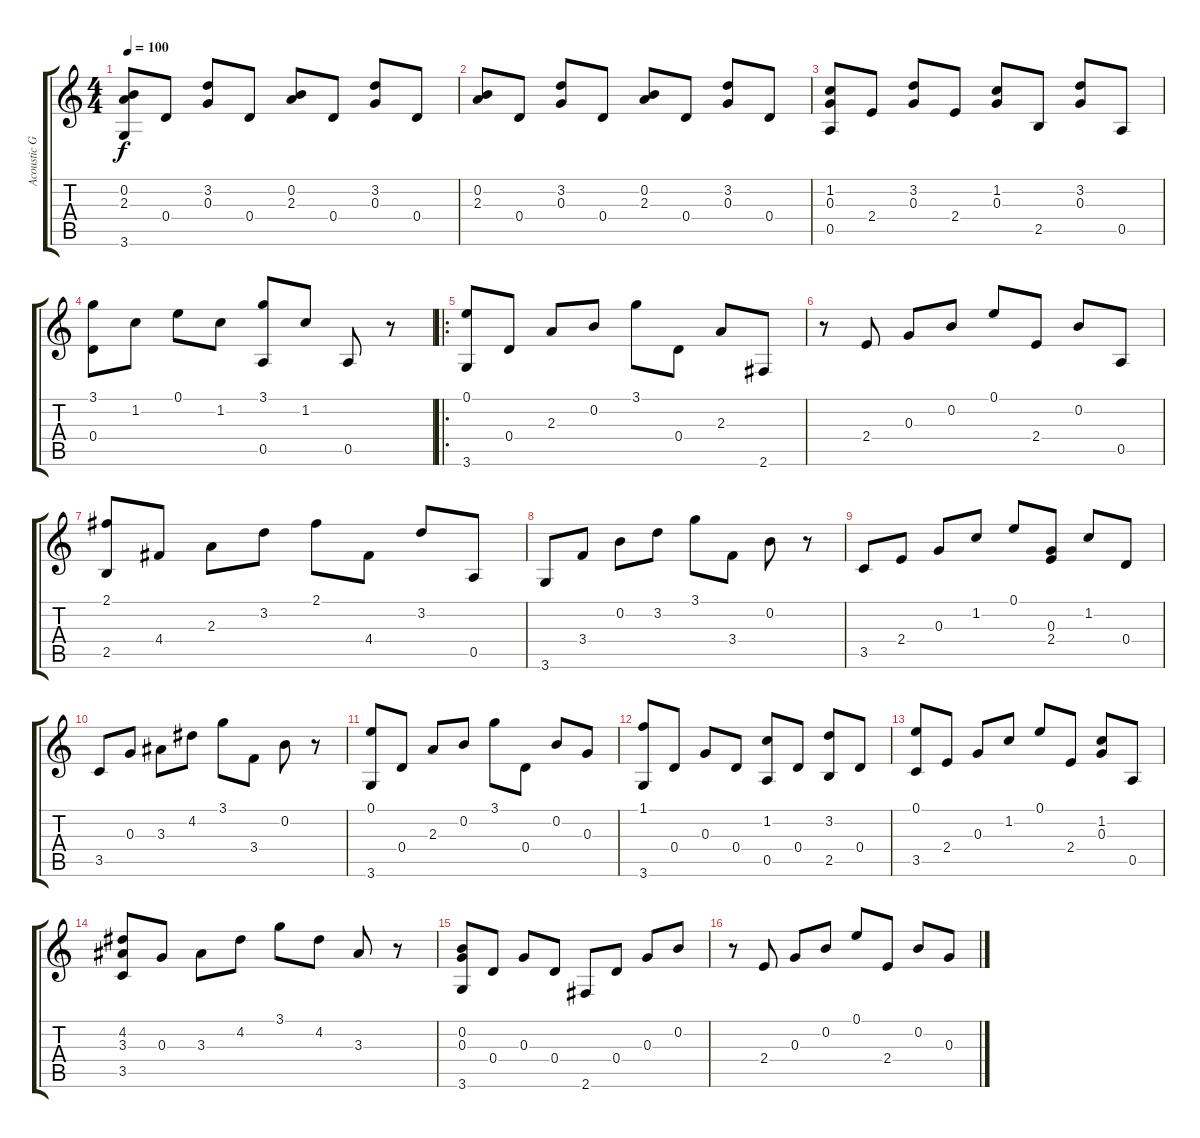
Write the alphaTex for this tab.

\track ("Acoustic Guitar" "Acoustic G") {instrument acousticguitarsteel}
\staff {score tabs}
\tuning (E4 B3 G3 D3 A2 E2) {hide}
\ts (4 4)
\tempo 100
\clef g2
\ks c
(0.2 2.3 3.6).8{dy f instrument acousticguitarsteel} 0.4.8 (3.2 0.3).8 0.4.8 (0.2 2.3).8 0.4.8 (3.2 0.3).8 0.4.8 |
(0.2 2.3).8 0.4.8 (3.2 0.3).8 0.4.8 (0.2 2.3).8 0.4.8 (3.2 0.3).8 0.4.8 |
(1.2 0.3 0.5).8 2.4.8 (3.2 0.3).8 2.4.8 (1.2 0.3).8 2.5.8 (3.2 0.3).8 0.5.8 |
(3.1 0.4).8 1.2.8 0.1.8 1.2.8 (3.1 0.5).8 1.2.8 0.5.8 r.8 |
\ro
(0.1 3.6).8 0.4.8 2.3.8 0.2.8 3.1.8 0.4.8 2.3.8 2.6.8 |
r.8 2.4.8 0.3.8 0.2.8 0.1.8 2.4.8 0.2.8 0.5.8 |
(2.1 2.5).8 4.4.8 2.3.8 3.2.8 2.1.8 4.4.8 3.2.8 0.5.8 |
3.6.8 3.4.8 0.2.8 3.2.8 3.1.8 3.4.8 0.2.8 r.8 |
3.5.8 2.4.8 0.3.8 1.2.8 0.1.8 (0.3 2.4).8 1.2.8 0.4.8 |
3.5.8 0.3.8 3.3.8 4.2.8 3.1.8 3.4.8 0.2.8 r.8 |
(0.1 3.6).8 0.4.8 2.3.8 0.2.8 3.1.8 0.4.8 0.2.8 0.3.8 |
(1.1 3.6).8 0.4.8 0.3.8 0.4.8 (1.2 0.5).8 0.4.8 (3.2 2.5).8 0.4.8 |
(0.1 3.5).8 2.4.8 0.3.8 1.2.8 0.1.8 2.4.8 (1.2 0.3).8 0.5.8 |
(4.2 3.3 3.5).8 0.3.8 3.3.8 4.2.8 3.1.8 4.2.8 3.3.8 r.8 |
(0.2 0.3 3.6).8 0.4.8 0.3.8 0.4.8 2.6.8 0.4.8 0.3.8 0.2.8 |
r.8 2.4.8 0.3.8 0.2.8 0.1.8 2.4.8 0.2.8 0.3.8
